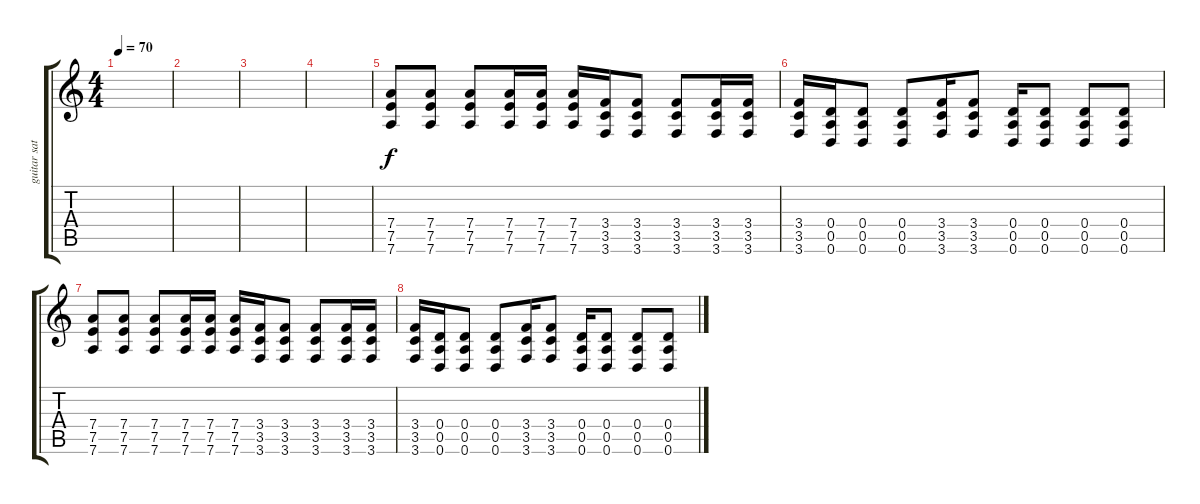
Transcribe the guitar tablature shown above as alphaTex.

\track ("guitar sat" "guitar sat") {instrument overdrivenguitar}
\staff {score tabs}
\tuning (E4 B3 G3 D3 A2 D2) {hide}
\ts (4 4)
\tempo 70
\clef g2
\ks c
|
|
|
|
(7.4 7.5 7.6).8 (7.4 7.5 7.6).8 (7.4 7.5 7.6).8 (7.4 7.5 7.6).16 (7.4 7.5 7.6).16 (7.4 7.5 7.6).16 (3.4 3.5 3.6).16 (3.4 3.5 3.6).8 (3.4 3.5 3.6).8 (3.4 3.5 3.6).16 (3.4 3.5 3.6).16 |
(3.4 3.5 3.6).16 (0.4 0.5 0.6).16 (0.4 0.5 0.6).8 (0.4 0.5 0.6).8 (3.4 3.5 3.6).16 (3.4 3.5 3.6).8 (0.4 0.5 0.6).16 (0.4 0.5 0.6).8 (0.4 0.5 0.6).8 (0.4 0.5 0.6).8 |
(7.4 7.5 7.6).8 (7.4 7.5 7.6).8 (7.4 7.5 7.6).8 (7.4 7.5 7.6).16 (7.4 7.5 7.6).16 (7.4 7.5 7.6).16 (3.4 3.5 3.6).16 (3.4 3.5 3.6).8 (3.4 3.5 3.6).8 (3.4 3.5 3.6).16 (3.4 3.5 3.6).16 |
(3.4 3.5 3.6).16 (0.4 0.5 0.6).16 (0.4 0.5 0.6).8 (0.4 0.5 0.6).8 (3.4 3.5 3.6).16 (3.4 3.5 3.6).8 (0.4 0.5 0.6).16 (0.4 0.5 0.6).8 (0.4 0.5 0.6).8 (0.4 0.5 0.6).8
